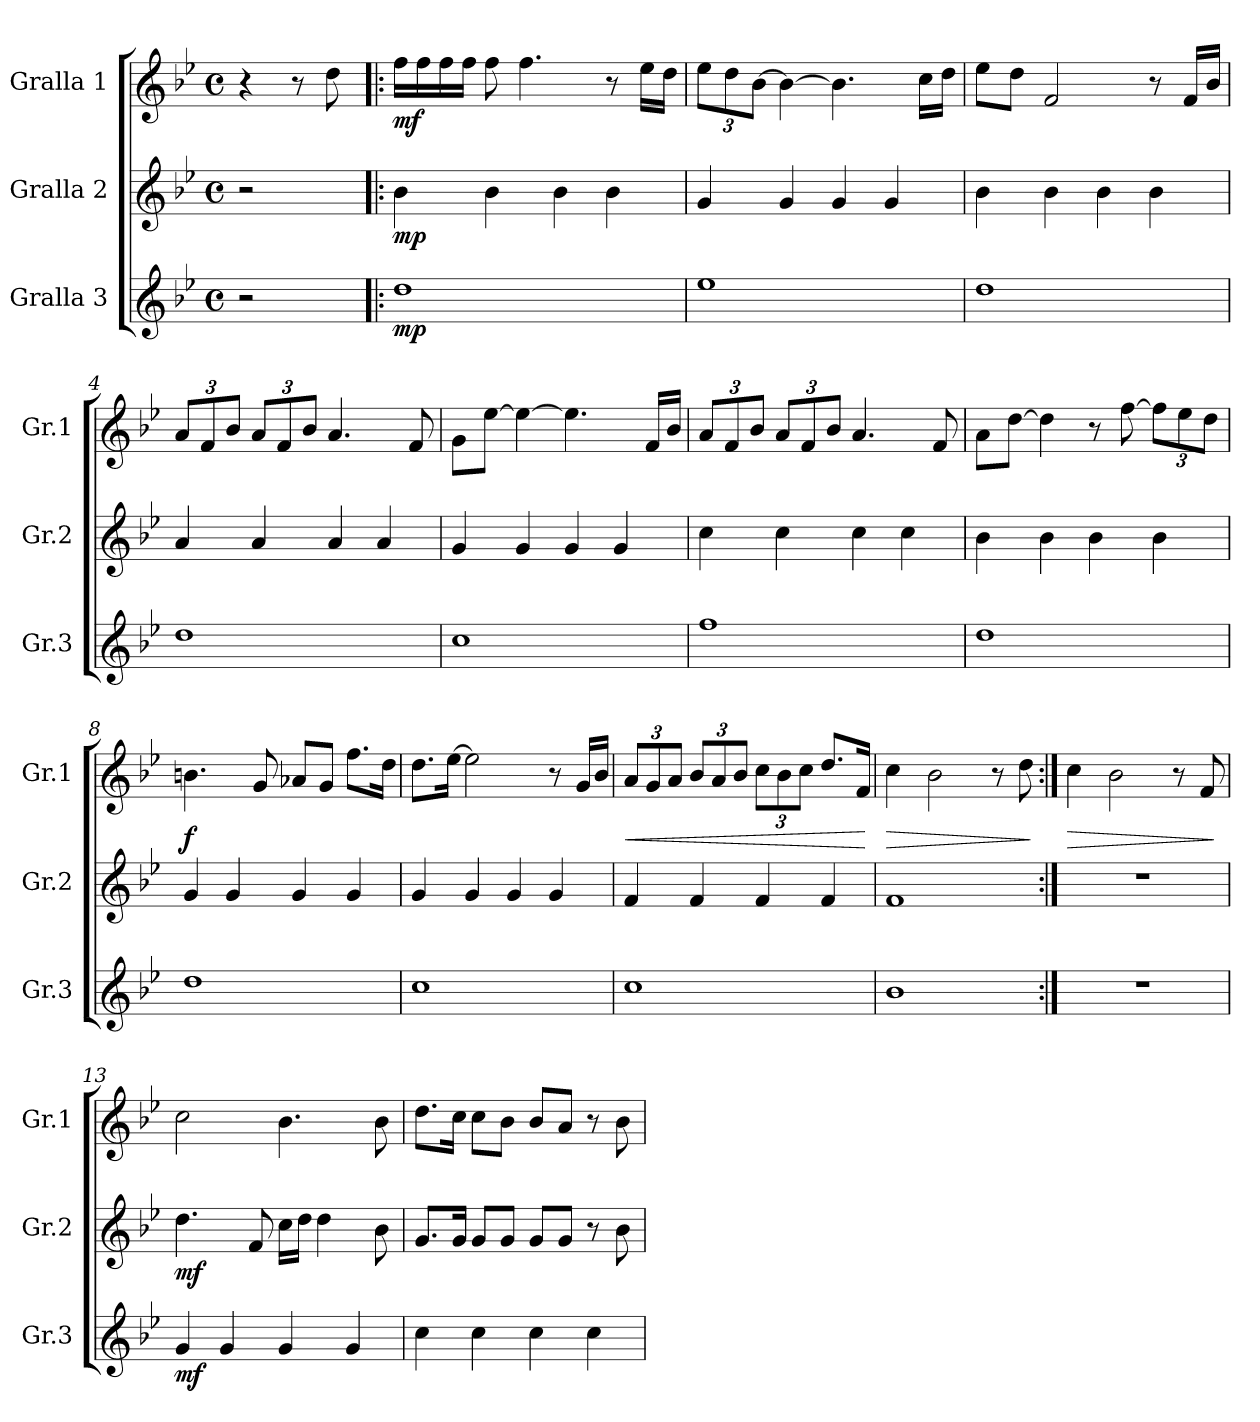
**kern	**dynam	**kern	**dynam	**kern	**dynam
*part3	*part3	*part2	*part2	*part1	*part1
*staff3	*staff3	*staff2	*staff2	*staff1	*staff1
*I"Gralla 3	*	*I"Gralla 2	*	*I"Gralla 1	*
*I'Gr.3	*	*I'Gr.2	*	*I'Gr.1	*
*clefG2	*	*clefG2	*	*clefG2	*
*k[b-e-]	*	*k[b-e-]	*	*k[b-e-]	*
*M4/4	*	*M4/4	*	*M4/4	*
*met(c)	*	*met(c)	*	*met(c)	*
=	=	=	=	=	=
2r	.	2r	.	4r	.
.	.	.	.	8r	.
*	*	*	*	*MM80	*
.	.	.	.	8dd\	.
=1!|:	=1!|:	=1!|:	=1!|:	=1!|:	=1!|:
!	!LO:DY:b	!	!LO:DY:b	!	!LO:DY:b
1dd	mp	4b-\	mp	16ff\LL	mf
.	.	.	.	16ff\	.
.	.	.	.	16ff\	.
.	.	.	.	16ff\JJ	.
.	.	4b-\	.	8ff\	.
.	.	.	.	4.ff\	.
.	.	4b-\	.	.	.
.	.	4b-\	.	8r	.
.	.	.	.	16ee-\LL	.
.	.	.	.	16dd\JJ	.
=2	=2	=2	=2	=2	=2
*	*	*	*	*Xbrackettup	*
1ee-	.	4g/	.	12ee-\L	.
.	.	.	.	12dd\	.
.	.	.	.	[12b-\J	.
.	.	4g/	.	4b-\_	.
.	.	4g/	.	4.b-\]	.
.	.	4g/	.	.	.
.	.	.	.	16cc\LL	.
.	.	.	.	16dd\JJ	.
=3	=3	=3	=3	=3	=3
1dd	.	4b-\	.	8ee-\L	.
.	.	.	.	8dd\J	.
.	.	4b-\	.	2f/	.
.	.	4b-\	.	.	.
.	.	4b-\	.	8r	.
.	.	.	.	16f/LL	.
.	.	.	.	16b-/JJ	.
=4	=4	=4	=4	=4	=4
1dd	.	4a/	.	12a/L	.
.	.	.	.	12f/	.
.	.	.	.	12b-/J	.
.	.	4a/	.	12a/L	.
.	.	.	.	12f/	.
.	.	.	.	12b-/J	.
.	.	4a/	.	4.a/	.
.	.	4a/	.	.	.
.	.	.	.	8f/	.
=5	=5	=5	=5	=5	=5
1cc	.	4g/	.	8g\L	.
.	.	.	.	[8ee-\J	.
.	.	4g/	.	4ee-\_	.
.	.	4g/	.	4.ee-\]	.
.	.	4g/	.	.	.
.	.	.	.	16f/LL	.
.	.	.	.	16b-/JJ	.
!!LO:LB:g=z
=6	=6	=6	=6	=6	=6
1ff	.	4cc\	.	12a/L	.
.	.	.	.	12f/	.
.	.	.	.	12b-/J	.
.	.	4cc\	.	12a/L	.
.	.	.	.	12f/	.
.	.	.	.	12b-/J	.
.	.	4cc\	.	4.a/	.
.	.	4cc\	.	.	.
.	.	.	.	8f/	.
=7	=7	=7	=7	=7	=7
1dd	.	4b-\	.	8a\L	.
.	.	.	.	[8dd\J	.
.	.	4b-\	.	4dd\]	.
.	.	4b-\	.	8r	.
.	.	.	.	[8ff\	.
.	.	4b-\	.	12ff\L]	.
.	.	.	.	12ee-\	.
.	.	.	.	12dd\J	.
=8	=8	=8	=8	=8	=8
!	!	!	!	!	!LO:DY:b
1dd	.	4g/	.	4.bn\	f
.	.	4g/	.	.	.
.	.	.	.	8g/	.
.	.	4g/	.	8a-X/L	.
.	.	.	.	8g/J	.
.	.	4g/	.	8.ff\L	.
.	.	.	.	16dd\Jk	.
=9	=9	=9	=9	=9	=9
1cc	.	4g/	.	8.dd\L	.
.	.	.	.	[16ee-\Jk	.
.	.	4g/	.	2ee-\]	.
.	.	4g/	.	.	.
.	.	4g/	.	8r	.
.	.	.	.	16g/LL	.
.	.	.	.	16b-/JJ	.
=10	=10	=10	=10	=10	=10
!	!	!	!	!	!LO:HP:b
1cc	.	4f/	.	12a/L	<
.	.	.	.	12g/	.
.	.	.	.	12a/J	.
.	.	4f/	.	12b-/L	.
.	.	.	.	12a/	.
.	.	.	.	12b-/J	.
.	.	4f/	.	12cc\L	.
.	.	.	.	12b-\	.
.	.	.	.	12cc\J	.
.	.	4f/	.	8.dd/L	.
.	.	.	.	16f/Jk	.
.	.	.	.	.	[
=11	=11	=11	=11	=11	=11
!	!	!	!	!	!LO:HP:b
1b-	.	1f	.	4cc\	>
.	.	.	.	2b-\	.
.	.	.	.	8r	.
.	.	.	.	8dd\	.
.	.	.	.	.	]
!!LO:LB:g=z
=12:|!	=12:|!	=12:|!	=12:|!	=12:|!	=12:|!
!	!	!	!	!	!LO:HP:b
1r	.	1r	.	4cc\	>
.	.	.	.	2b-\	.
.	.	.	.	8r	.
.	.	.	.	8f/	.
.	.	.	.	.	]
=13	=13	=13	=13	=13	=13
!	!LO:DY:b	!	!LO:DY:b	!	!
4g/	mf	4.dd\	mf	2cc\	.
4g/	.	.	.	.	.
.	.	8f/	.	.	.
4g/	.	16cc\LL	.	4.b-\	.
.	.	16dd\JJ	.	.	.
.	.	4dd\	.	.	.
4g/	.	.	.	.	.
.	.	8b-\	.	8b-\	.
=14	=14	=14	=14	=14	=14
4cc\	.	8.g/L	.	8.dd\L	.
.	.	16g/Jk	.	16cc\Jk	.
4cc\	.	8g/L	.	8cc\L	.
.	.	8g/J	.	8b-\J	.
4cc\	.	8g/L	.	8b-/L	.
.	.	8g/J	.	8a/J	.
4cc\	.	8r	.	8r	.
.	.	8b-\	.	8b-\	.
=	=	=	=	=	=
*-	*-	*-	*-	*-	*-
